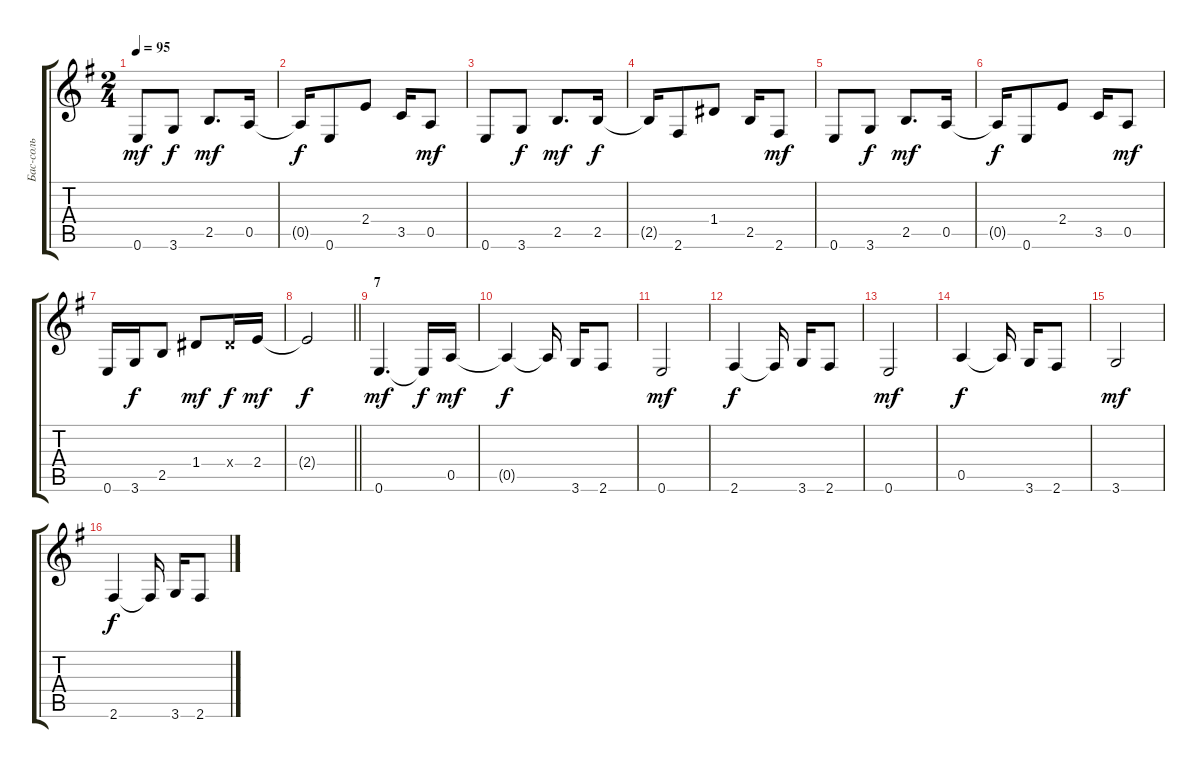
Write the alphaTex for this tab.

\track ("Бас-соль" "Бас-соль") {mute instrument electricbasspick}
\staff {score tabs}
\tuning (E4 B3 G3 D3 A2 E2) {hide}
\ts (2 4)
\tempo 95
\clef g2
\ks eminor
0.6.8{dy mf} 3.6.8{dy f} 2.5.8{d dy mf} 0.5.16 |
0.5{t}.16{dy f} 0.6.8 2.4.8 3.5.16 0.5.8{dy mf} |
0.6.8 3.6.8{dy f} 2.5.8{d dy mf} 2.5.16{dy f} |
2.5{t}.16 2.6.8 1.4.8 2.5.16 2.6.8{dy mf} |
0.6.8 3.6.8{dy f} 2.5.8{d dy mf} 0.5.16 |
0.5{t}.16{dy f} 0.6.8 2.4.8 3.5.16 0.5.8{dy mf} |
0.6.16 3.6.16{dy f} 2.5.8 1.4.8{dy mf} 1.4{x}.16{dy f} 2.4.16{dy mf} |
\barLineRight lightlight
2.4{t}.2{dy f} |
\section ("" "7")
0.6.4{d dy mf} 0.6{t}.16{dy f} 0.5.16{dy mf} |
0.5{t}.4{dy f} 0.5{t}.16{beam split} 3.6.16 2.6.8 |
0.6.2{dy mf} |
2.6.4{dy f} 2.6{t}.16{beam split} 3.6.16 2.6.8 |
0.6.2{dy mf} |
0.5.4{dy f} 0.5{t}.16{beam split} 3.6.16 2.6.8 |
3.6.2{dy mf} |
2.6.4{dy f} 2.6{t}.16{beam split} 3.6.16 2.6.8
